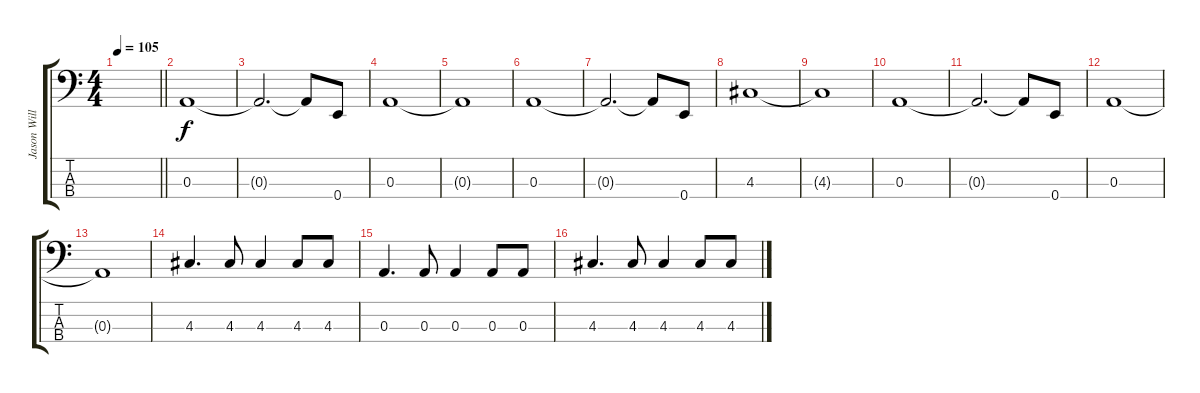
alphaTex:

\track ("Jason William Walton" "Jason Will") {instrument electricbassfinger}
\staff {score tabs}
\tuning (G2 D2 A1 E1) {hide}
\ts (4 4)
\tempo 105
\clef f4
\barLineRight lightlight
\ks c
|
0.3.1 |
0.3{t}.2{d} 0.3{t}.8 0.4.8 |
0.3.1 |
0.3{t}.1 |
0.3.1 |
0.3{t}.2{d} 0.3{t}.8 0.4.8 |
4.3.1 |
4.3{t}.1 |
0.3.1 |
0.3{t}.2{d} 0.3{t}.8 0.4.8 |
0.3.1 |
0.3{t}.1 |
4.3.4{d} 4.3.8 4.3.4 4.3.8 4.3.8 |
0.3.4{d} 0.3.8 0.3.4 0.3.8 0.3.8 |
4.3.4{d} 4.3.8 4.3.4 4.3.8 4.3.8
